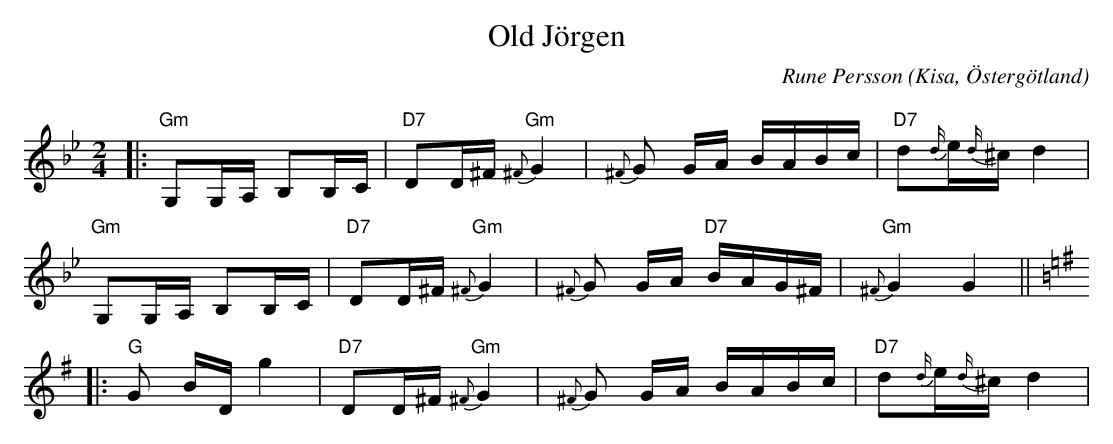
X:1
T:Old Jörgen
C:Rune Persson
O:Kisa, Östergötland
Q:60
M:2/4
L:1/8
K:Gm
|:"Gm"G,G,/A,/ B,B,/C/|"D7"DD/^F/ "Gm"{^F}G2|{^F}G G/A/ B/A/B/c/|"D7"d{d/}e/{d/}^c/ d2|
"Gm"G,G,/A,/ B,B,/C/|"D7"DD/^F/ "Gm"{^F}G2|{^F}G G/A/"D7" B/A/G/^F/|"Gm"{^F}G2 G2||
[K:G]|:"G"G B/D/ g2|"D7"DD/^F/ "Gm"{^F}G2|{^F}G G/A/ B/A/B/c/|"D7"d{d/}e/{d/}^c/ d2|
